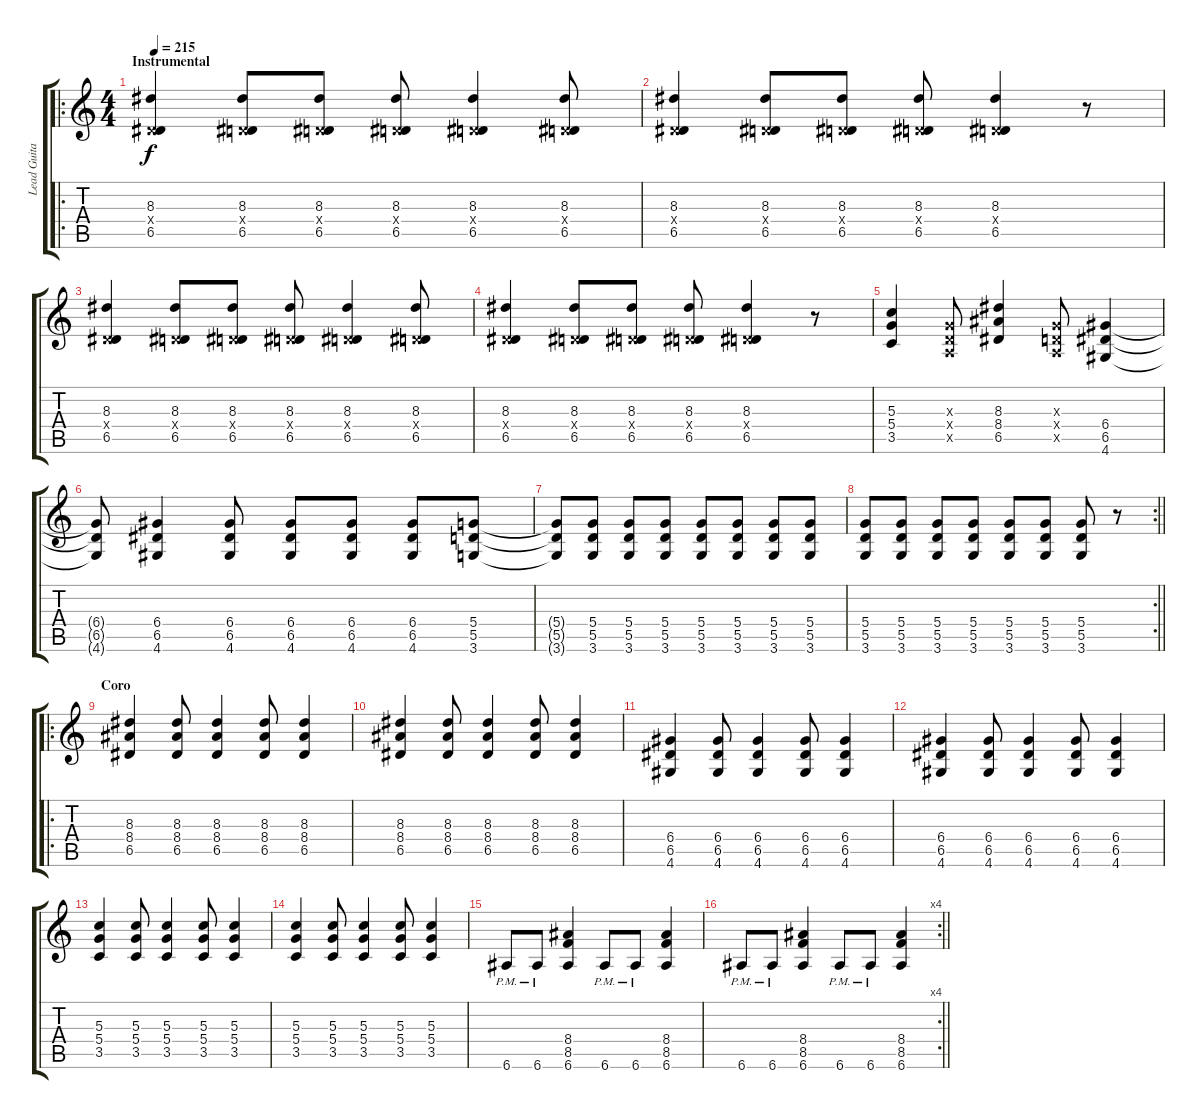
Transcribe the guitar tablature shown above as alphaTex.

\track ("Lead Guitar" "Lead Guita") {instrument distortionguitar}
\staff {score tabs}
\tuning (E4 B3 G3 D3 A2 E2) {hide}
\ro
\ts (4 4)
\section ("" "Instrumental")
\tempo 215
\clef g2
\ks c
(8.3 0.4{x} 6.5).4{dy f} (8.3 0.4{x} 6.5).8 (8.3 0.4{x} 6.5).8 (8.3 0.4{x} 6.5).8 (8.3 0.4{x} 6.5).4 (8.3 0.4{x} 6.5).8 |
(8.3 0.4{x} 6.5).4 (8.3 0.4{x} 6.5).8 (8.3 0.4{x} 6.5).8 (8.3 0.4{x} 6.5).8 (8.3 0.4{x} 6.5).4 r.8 |
(8.3 0.4{x} 6.5).4 (8.3 0.4{x} 6.5).8 (8.3 0.4{x} 6.5).8 (8.3 0.4{x} 6.5).8 (8.3 0.4{x} 6.5).4 (8.3 0.4{x} 6.5).8 |
(8.3 0.4{x} 6.5).4 (8.3 0.4{x} 6.5).8 (8.3 0.4{x} 6.5).8 (8.3 0.4{x} 6.5).8 (8.3 0.4{x} 6.5).4 r.8 |
(5.3 5.4 3.5).4 (0.3{x} 0.4{x} 0.5{x}).8 (8.3 8.4 6.5).4 (0.3{x} 0.4{x} 0.5{x}).8 (6.4 6.5 4.6).4 |
(6.4{t} 6.5{t} 4.6{t}).8 (6.4 6.5 4.6).4 (6.4 6.5 4.6).8 (6.4 6.5 4.6).8 (6.4 6.5 4.6).8 (6.4 6.5 4.6).8 (5.4 5.5 3.6).8 |
(5.4{t} 5.5{t} 3.6{t}).8 (5.4 5.5 3.6).8 (5.4 5.5 3.6).8 (5.4 5.5 3.6).8 (5.4 5.5 3.6).8 (5.4 5.5 3.6).8 (5.4 5.5 3.6).8 (5.4 5.5 3.6).8 |
\rc 2
\barLineRight lightlight
(5.4 5.5 3.6).8 (5.4 5.5 3.6).8 (5.4 5.5 3.6).8 (5.4 5.5 3.6).8 (5.4 5.5 3.6).8 (5.4 5.5 3.6).8 (5.4 5.5 3.6).8 r.8 |
\ro
\section ("" "Coro")
(8.3 8.4 6.5).4 (8.3 8.4 6.5).8 (8.3 8.4 6.5).4 (8.3 8.4 6.5).8 (8.3 8.4 6.5).4 |
(8.3 8.4 6.5).4 (8.3 8.4 6.5).8 (8.3 8.4 6.5).4 (8.3 8.4 6.5).8 (8.3 8.4 6.5).4 |
(6.4 6.5 4.6).4 (6.4 6.5 4.6).8 (6.4 6.5 4.6).4 (6.4 6.5 4.6).8 (6.4 6.5 4.6).4 |
(6.4 6.5 4.6).4 (6.4 6.5 4.6).8 (6.4 6.5 4.6).4 (6.4 6.5 4.6).8 (6.4 6.5 4.6).4 |
(5.3 5.4 3.5).4 (5.3 5.4 3.5).8 (5.3 5.4 3.5).4 (5.3 5.4 3.5).8 (5.3 5.4 3.5).4 |
(5.3 5.4 3.5).4 (5.3 5.4 3.5).8 (5.3 5.4 3.5).4 (5.3 5.4 3.5).8 (5.3 5.4 3.5).4 |
6.6{pm}.8 6.6{pm}.8 (8.4 8.5 6.6).4 6.6{pm}.8 6.6{pm}.8 (8.4 8.5 6.6).4 |
\rc 4
\barLineRight lightlight
6.6{pm}.8 6.6{pm}.8 (8.4 8.5 6.6).4 6.6{pm}.8 6.6{pm}.8 (8.4 8.5 6.6).4
